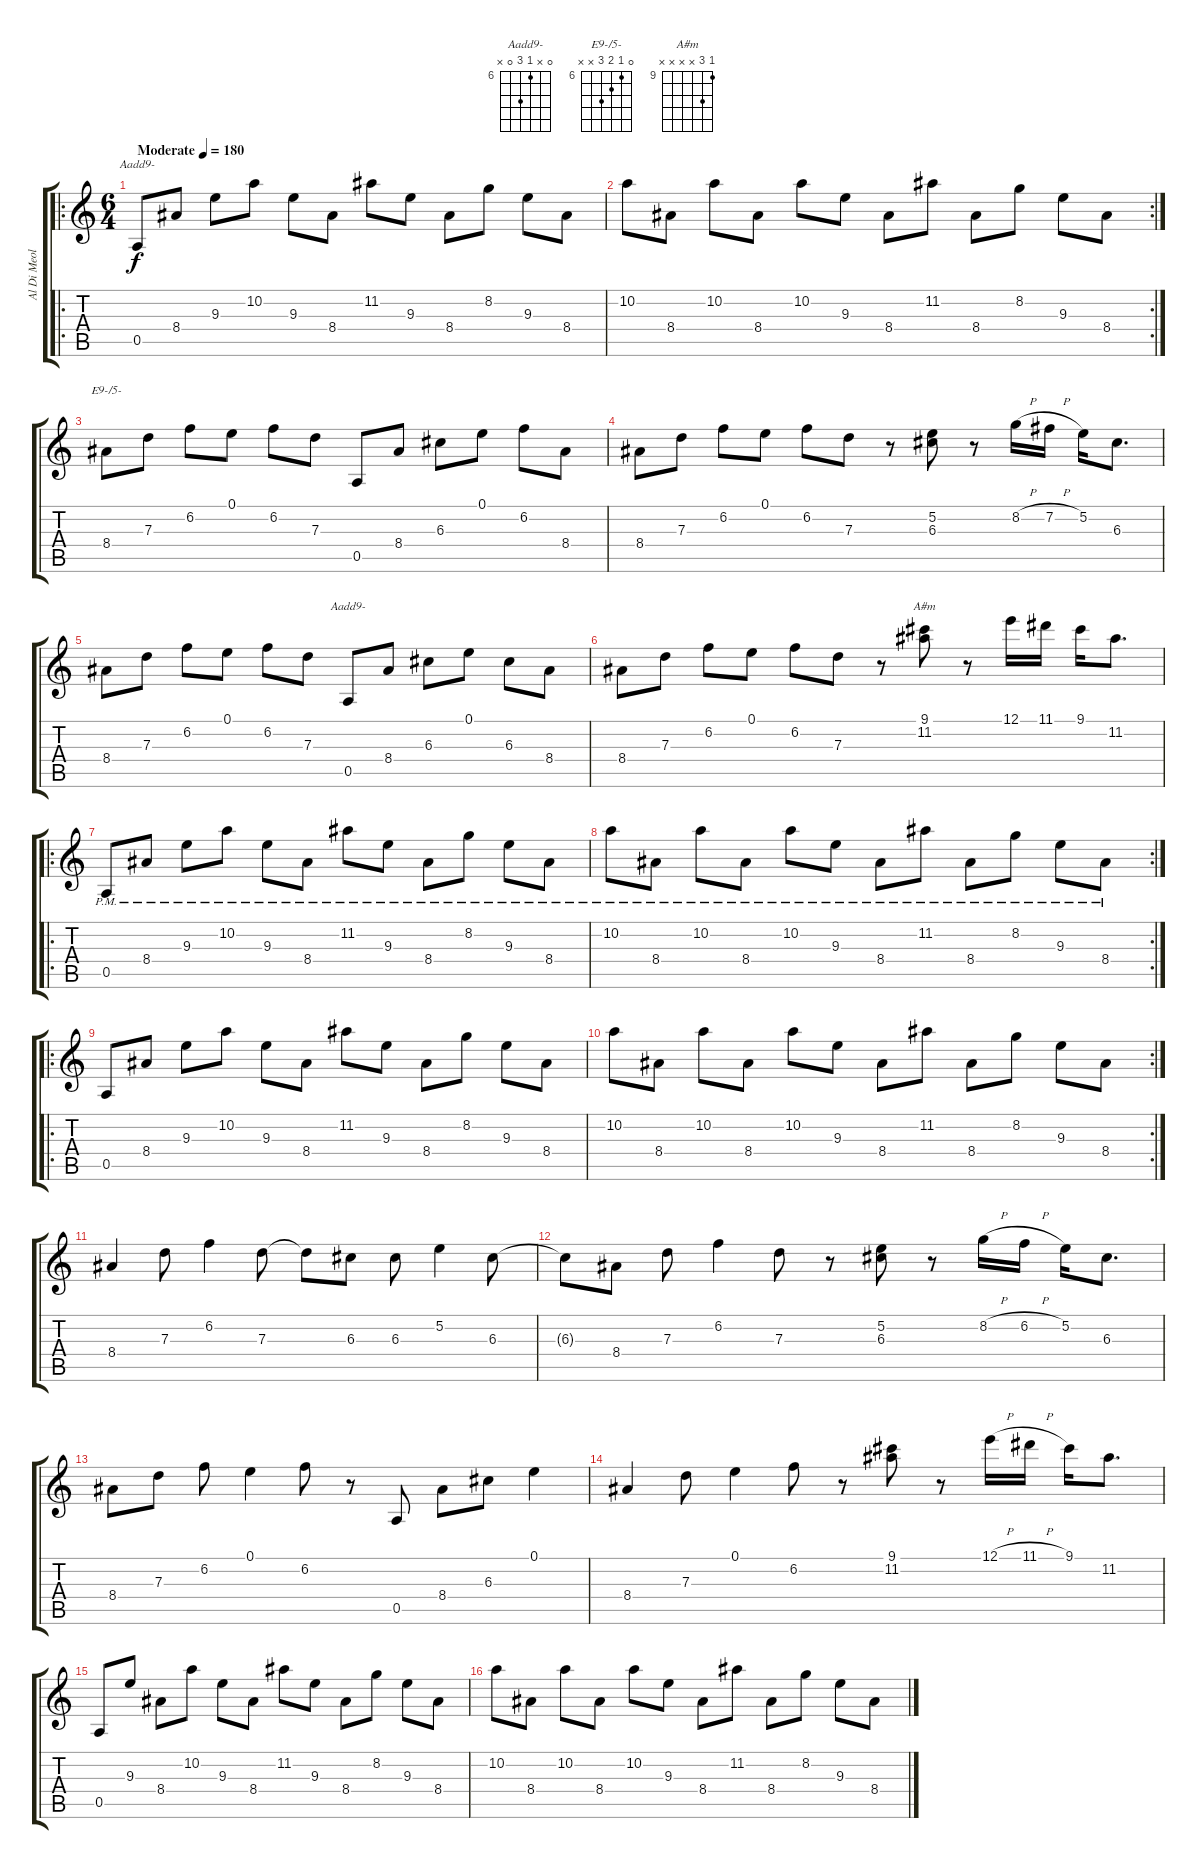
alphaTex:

\track ("Al Di Meola" "Al Di Meol") {instrument acousticguitarsteel}
\staff {score tabs}
\tuning (E4 B3 G3 D3 A2 E2) {hide}
\chord ("Aadd9-" x 10 9 8 x x) {firstfret 8}
\chord ("E9-/5-" 0 6 7 8 x x) {firstfret 6}
\chord ("Aadd9-" 0 x 6 8 0 x) {firstfret 6}
\chord ("A#m" 9 11 x x x x) {firstfret 9}
\ro
\ts (6 4)
\tempo (180 "Moderate")
\clef g2
\ks c
0.5.8{ch "Aadd9-" dy f instrument acousticguitarsteel} 8.4.8 9.3.8 10.2.8 9.3.8 8.4.8 11.2.8 9.3.8 8.4.8 8.2.8 9.3.8 8.4.8 |
\rc 2
10.2.8 8.4.8 10.2.8 8.4.8 10.2.8 9.3.8 8.4.8 11.2.8 8.4.8 8.2.8 9.3.8 8.4.8 |
8.4.8{ch "E9-/5-"} 7.3.8 6.2.8 0.1.8 6.2.8 7.3.8 0.5.8 8.4.8 6.3.8 0.1.8 6.2.8 8.4.8 |
8.4.8 7.3.8 6.2.8 0.1.8 6.2.8 7.3.8 r.8 (5.2 6.3).8 r.8 8.2{h}.16 7.2{h}.16 5.2.16 6.3.8{d} |
8.4.8 7.3.8 6.2.8 0.1.8 6.2.8 7.3.8 0.5.8{ch "Aadd9-"} 8.4.8 6.3.8 0.1.8 6.3.8 8.4.8 |
8.4.8 7.3.8 6.2.8 0.1.8 6.2.8 7.3.8 r.8 (9.1 11.2).8{ch "A#m"} r.8 12.1.16 11.1.16 9.1.16 11.2.8{d} |
\ro
0.5{pm}.8 8.4{pm}.8 9.3{pm}.8 10.2{pm}.8 9.3{pm}.8 8.4{pm}.8 11.2{pm}.8 9.3{pm}.8 8.4{pm}.8 8.2{pm}.8 9.3{pm}.8 8.4{pm}.8 |
\rc 2
10.2{pm}.8 8.4{pm}.8 10.2{pm}.8 8.4{pm}.8 10.2{pm}.8 9.3{pm}.8 8.4{pm}.8 11.2{pm}.8 8.4{pm}.8 8.2{pm}.8 9.3{pm}.8 8.4{pm}.8 |
\ro
0.5.8 8.4.8 9.3.8 10.2.8 9.3.8 8.4.8 11.2.8 9.3.8 8.4.8 8.2.8 9.3.8 8.4.8 |
\rc 2
10.2.8 8.4.8 10.2.8 8.4.8 10.2.8 9.3.8 8.4.8 11.2.8 8.4.8 8.2.8 9.3.8 8.4.8 |
8.4.4 7.3.8 6.2.4 7.3.8 7.3{t}.8 6.3.8 6.3.8 5.2.4 6.3.8 |
6.3{t}.8 8.4.8 7.3.8 6.2.4 7.3.8 r.8 (5.2 6.3).8 r.8 8.2{h}.16 6.2{h}.16 5.2.16 6.3.8{d} |
8.4.8 7.3.8 6.2.8 0.1.4 6.2.8 r.8 0.5.8 8.4.8 6.3.8 0.1.4 |
8.4.4 7.3.8 0.1.4 6.2.8 r.8 (9.1 11.2).8 r.8 12.1{h}.16 11.1{h}.16 9.1.16 11.2.8{d} |
0.5.8 9.3.8 8.4.8 10.2.8 9.3.8 8.4.8 11.2.8 9.3.8 8.4.8 8.2.8 9.3.8 8.4.8 |
10.2.8 8.4.8 10.2.8 8.4.8 10.2.8 9.3.8 8.4.8 11.2.8 8.4.8 8.2.8 9.3.8 8.4.8
